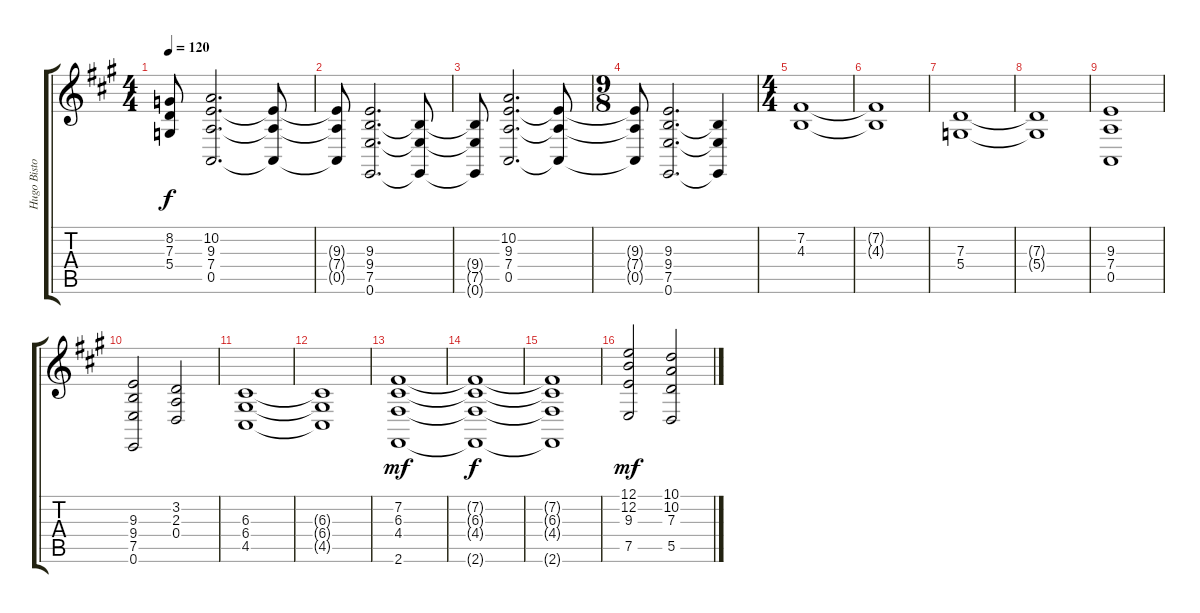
\track ("Hugo Bistolfi" "Hugo Bisto") {instrument synthstrings2}
\staff {score tabs}
\tuning (E4 B3 G3 D3 A2 E2) {hide}
\ts (4 4)
\tempo 120
\clef g2
\ks a
(8.2{t} 7.3{t} 5.4{t}).8{dy f} (10.2 9.3 7.4 0.5).2{d} (9.3{t} 7.4{t} 0.5{t}).8 |
(9.3{t} 7.4{t} 0.5{t}).8 (9.3 9.4 7.5 0.6).2{d} (9.4{t} 7.5{t} 0.6{t}).8 |
(9.4{t} 7.5{t} 0.6{t}).8 (10.2 9.3 7.4 0.5).2{d} (9.3{t} 7.4{t} 0.5{t}).8 |
\ts (9 8)
(9.3{t} 7.4{t} 0.5{t}).8 (9.3 9.4 7.5 0.6).2{d} (9.4{t} 7.5{t} 0.6{t}).4 |
\ts (4 4)
(7.2 4.3).1 |
(7.2{t} 4.3{t}).1 |
(7.3 5.4).1 |
(7.3{t} 5.4{t}).1 |
(9.3 7.4 0.5).1 |
(9.3 9.4 7.5 0.6).2 (3.2 2.3 0.4).2 |
(6.3 6.4 4.5).1 |
(6.3{t} 6.4{t} 4.5{t}).1 |
(7.2 6.3 4.4 2.6).1{dy mf} |
(7.2{t} 6.3{t} 4.4{t} 2.6{t}).1{dy f} |
(7.2{t} 6.3{t} 4.4{t} 2.6{t}).1 |
(12.1 12.2 9.3 7.5).2{dy mf} (10.1 10.2 7.3 5.5).2
